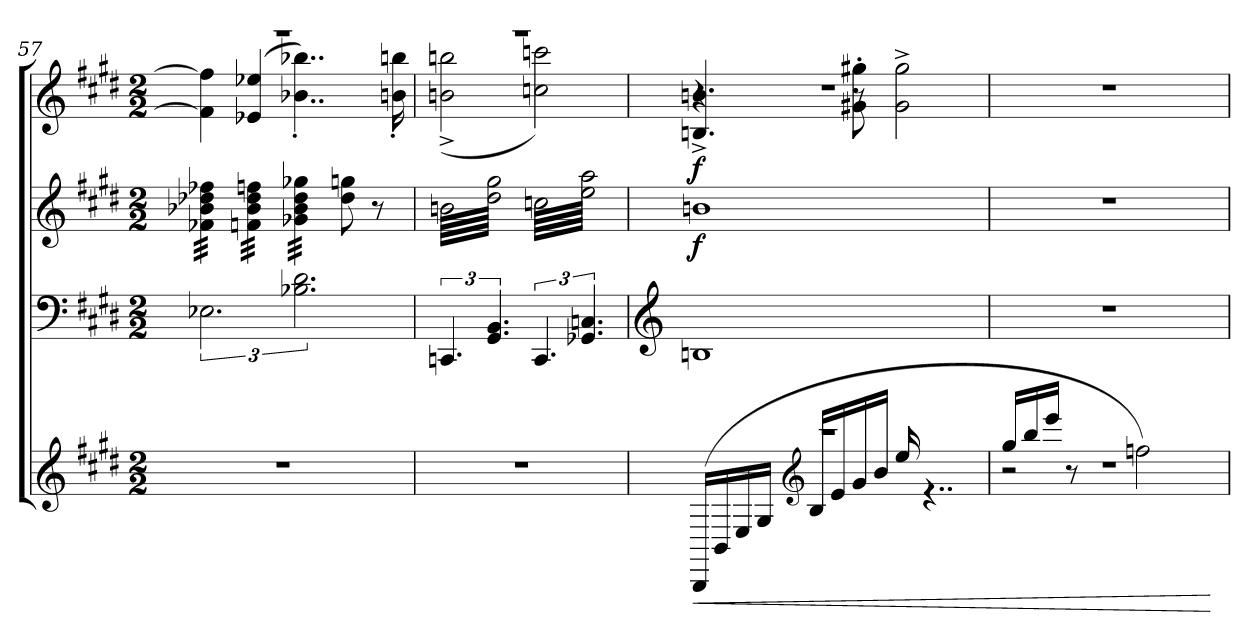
**kern	**dynam	**kern	**kern	**dynam	**kern	**dynam
*part3	*part3	*part2	*part2	*part2	*part1	*part1
*staff4	*staff4	*staff3	*staff2	*staff2/3	*staff1	*staff1
*clefG2	*	*clefF4	*clefG2	*	*clefG2	*
*k[f#c#g#d#]	*	*k[f#c#g#d#]	*k[f#c#g#d#]	*	*k[f#c#g#d#]	*
*M2/2	*	*M2/2	*M2/2	*	*M2/2	*
=57	=57	=57	=57	=57	=57	=57
*	*	*	*	*	*^	*
*	*	*	*tremolo	*	*	*	*
1r	.	3.E-X	32f-X\ 32b-X\ 32dd-X\ 32ff-X\LLL	.	1r	4f-\] 4ff-\]	.
.	.	.	32f-X\ 32b-X\ 32dd-X\ 32ff-X\	.	.	.	.
.	.	.	32f-X\ 32b-X\ 32dd-X\ 32ff-X\	.	.	.	.
.	.	.	32f-X\ 32b-X\ 32dd-X\ 32ff-X\	.	.	.	.
.	.	.	32f-X\ 32b-X\ 32dd-X\ 32ff-X\	.	.	.	.
.	.	.	32f-X\ 32b-X\ 32dd-X\ 32ff-X\	.	.	.	.
.	.	.	32f-X\ 32b-X\ 32dd-X\ 32ff-X\	.	.	.	.
.	.	.	32f-X\ 32b-X\ 32dd-X\ 32ff-X\JJJ	.	.	.	.
.	.	.	32fn\ 32b-\ 32dd-\ 32ffn\LLL	.	.	(>4e-X/ 4ee-X/	.
.	.	.	32fn\ 32b-\ 32dd-\ 32ffn\	.	.	.	.
.	.	.	32fn\ 32b-\ 32dd-\ 32ffn\	.	.	.	.
.	.	.	32fn\ 32b-\ 32dd-\ 32ffn\	.	.	.	.
.	.	.	32fn\ 32b-\ 32dd-\ 32ffn\	.	.	.	.
.	.	.	32fn\ 32b-\ 32dd-\ 32ffn\	.	.	.	.
.	.	.	32fn\ 32b-\ 32dd-\ 32ffn\	.	.	.	.
.	.	.	32fn\ 32b-\ 32dd-\ 32ffn\JJJ	.	.	.	.
.	.	3.B-X 3.d#	32g-X\ 32b-\ 32dd-\ 32gg-X\LLL	.	.	4..b-X\' 4..bb-X\')	.
.	.	.	32g-X\ 32b-\ 32dd-\ 32gg-X\	.	.	.	.
.	.	.	32g-X\ 32b-\ 32dd-\ 32gg-X\	.	.	.	.
.	.	.	32g-X\ 32b-\ 32dd-\ 32gg-X\	.	.	.	.
.	.	.	32g-X\ 32b-\ 32dd-\ 32gg-X\	.	.	.	.
.	.	.	32g-X\ 32b-\ 32dd-\ 32gg-X\	.	.	.	.
.	.	.	32g-X\ 32b-\ 32dd-\ 32gg-X\	.	.	.	.
.	.	.	32g-X\ 32b-\ 32dd-\ 32gg-X\JJJ	.	.	.	.
*	*	*	*Xtremolo	*	*	*	*
.	.	.	8dd-\ 8ggn\	.	.	.	.
.	.	.	8r	.	.	.	.
.	.	.	.	.	.	16bn\' 16bbn\'	.
=58	=58	=58	=58	=58	=58	=58	=58
*	*	*	*tremolo	*	*	*	*
1r	.	6.CCn/	64bn\LLLL	.	1r	(>2bn\^ 2bbn\^	.
.	.	.	64dd#\ 64gg#\	.	.	.	.
.	.	.	64bn\	.	.	.	.
.	.	.	64dd#\ 64gg#\	.	.	.	.
.	.	.	64bn\	.	.	.	.
.	.	.	64dd#\ 64gg#\	.	.	.	.
.	.	.	64bn\	.	.	.	.
.	.	.	64dd#\ 64gg#\	.	.	.	.
.	.	.	64bn\	.	.	.	.
.	.	.	64dd#\ 64gg#\	.	.	.	.
.	.	.	64bn\	.	.	.	.
.	.	.	64dd#\ 64gg#\	.	.	.	.
.	.	.	64bn\	.	.	.	.
.	.	.	64dd#\ 64gg#\	.	.	.	.
.	.	.	64bn\	.	.	.	.
.	.	.	64dd#\ 64gg#\	.	.	.	.
.	.	6.GG#/ 6.BB/	64bn\	.	.	.	.
.	.	.	64dd#\ 64gg#\	.	.	.	.
.	.	.	64bn\	.	.	.	.
.	.	.	64dd#\ 64gg#\	.	.	.	.
.	.	.	64bn\	.	.	.	.
.	.	.	64dd#\ 64gg#\	.	.	.	.
.	.	.	64bn\	.	.	.	.
.	.	.	64dd#\ 64gg#\	.	.	.	.
.	.	.	64bn\	.	.	.	.
.	.	.	64dd#\ 64gg#\	.	.	.	.
.	.	.	64bn\	.	.	.	.
.	.	.	64dd#\ 64gg#\	.	.	.	.
.	.	.	64bn\	.	.	.	.
.	.	.	64dd#\ 64gg#\	.	.	.	.
.	.	.	64bn\	.	.	.	.
.	.	.	64dd#\ 64gg#\JJJJ	.	.	.	.
.	.	6.CC/	64ccn\LLLL	.	.	2ccn\ 2cccn\)	.
.	.	.	64ee\ 64aa\	.	.	.	.
.	.	.	64ccn\	.	.	.	.
.	.	.	64ee\ 64aa\	.	.	.	.
.	.	.	64ccn\	.	.	.	.
.	.	.	64ee\ 64aa\	.	.	.	.
.	.	.	64ccn\	.	.	.	.
.	.	.	64ee\ 64aa\	.	.	.	.
.	.	.	64ccn\	.	.	.	.
.	.	.	64ee\ 64aa\	.	.	.	.
.	.	.	64ccn\	.	.	.	.
.	.	.	64ee\ 64aa\	.	.	.	.
.	.	.	64ccn\	.	.	.	.
.	.	.	64ee\ 64aa\	.	.	.	.
.	.	.	64ccn\	.	.	.	.
.	.	.	64ee\ 64aa\	.	.	.	.
.	.	6.GG-X/ 6.Cn/	64ccn\	.	.	.	.
.	.	.	64ee\ 64aa\	.	.	.	.
.	.	.	64ccn\	.	.	.	.
.	.	.	64ee\ 64aa\	.	.	.	.
.	.	.	64ccn\	.	.	.	.
.	.	.	64ee\ 64aa\	.	.	.	.
.	.	.	64ccn\	.	.	.	.
.	.	.	64ee\ 64aa\	.	.	.	.
.	.	.	64ccn\	.	.	.	.
.	.	.	64ee\ 64aa\	.	.	.	.
.	.	.	64ccn\	.	.	.	.
.	.	.	64ee\ 64aa\	.	.	.	.
.	.	.	64ccn\	.	.	.	.
.	.	.	64ee\ 64aa\	.	.	.	.
.	.	.	64ccn\	.	.	.	.
.	.	.	64ee\ 64aa\JJJJ	.	.	.	.
*	*	*	*Xtremolo	*	*	*	*
*	*	*	*	*	*v	*v	*
=59	=59	=59	=59	=59	=59	=59
*	*	*clefG2	*	*	*	*
!	!LO:HP:b	!	!	!LO:DY:b	!	!LO:DY:b
*^	*	*	*	*	*^	*
*	*	*	*	*	*	*	*^	*
1r	(>16BBB/LL	<	1Bn	1bn	f	1r	4.Bn/^ 4.bn/^	4.r	f
.	.	.	.	.	.	.	.	.	.
.	.	.	.	.	.	.	.	.	.
.	.	.	.	.	.	.	.	.	.
.	16BB/	.	.	.	.	.	.	.	.
.	.	.	.	.	.	.	.	.	.
.	.	.	.	.	.	.	.	.	.
.	.	.	.	.	.	.	.	.	.
.	16E/	.	.	.	.	.	.	.	.
.	.	.	.	.	.	.	.	.	.
.	.	.	.	.	.	.	.	.	.
.	.	.	.	.	.	.	.	.	.
.	16G#/JJ	.	.	.	.	.	.	.	.
.	.	.	.	.	.	.	.	.	.
.	.	.	.	.	.	.	.	.	.
.	.	.	.	.	.	.	.	.	.
*clefG2	*	*	*	*	*	*	*	*	*
.	16B/LL	.	.	.	.	.	.	.	.
.	16e/	.	.	.	.	.	.	.	.
.	16g#/	.	.	.	.	.	8r	8g#X\' 8gg#X\'	.
.	16b/JJ	.	.	.	.	.	.	.	.
.	16ee/	.	.	.	.	.	2ryy	2g#\^ 2gg#\^	.
.	4..r	.	.	.	.	.	.	.	.
*	*	*	*	*	*	*v	*v	*v	*
=60	=60	=60	=60	=60	=60	=60	=60
*	*^	*	*	*	*	*	*
1r	2r	16gg#/LL	.	1r	1r	.	1r	.
.	.	16bb/	.	.	.	.	.	.
.	.	16eee/JJ	.	.	.	.	.	.
.	.	8r	.	.	.	.	.	.
.	.	2ryy	.	.	.	.	.	.
.	2ffn\)	.	.	.	.	.	.	.
.	.	8.ryy	.	.	.	.	.	.
*v	*v	*v	*	*	*	*	*	*
.	[	.	.	.	.	.
=	=	=	=	=	=	=
*-	*-	*-	*-	*-	*-	*-
